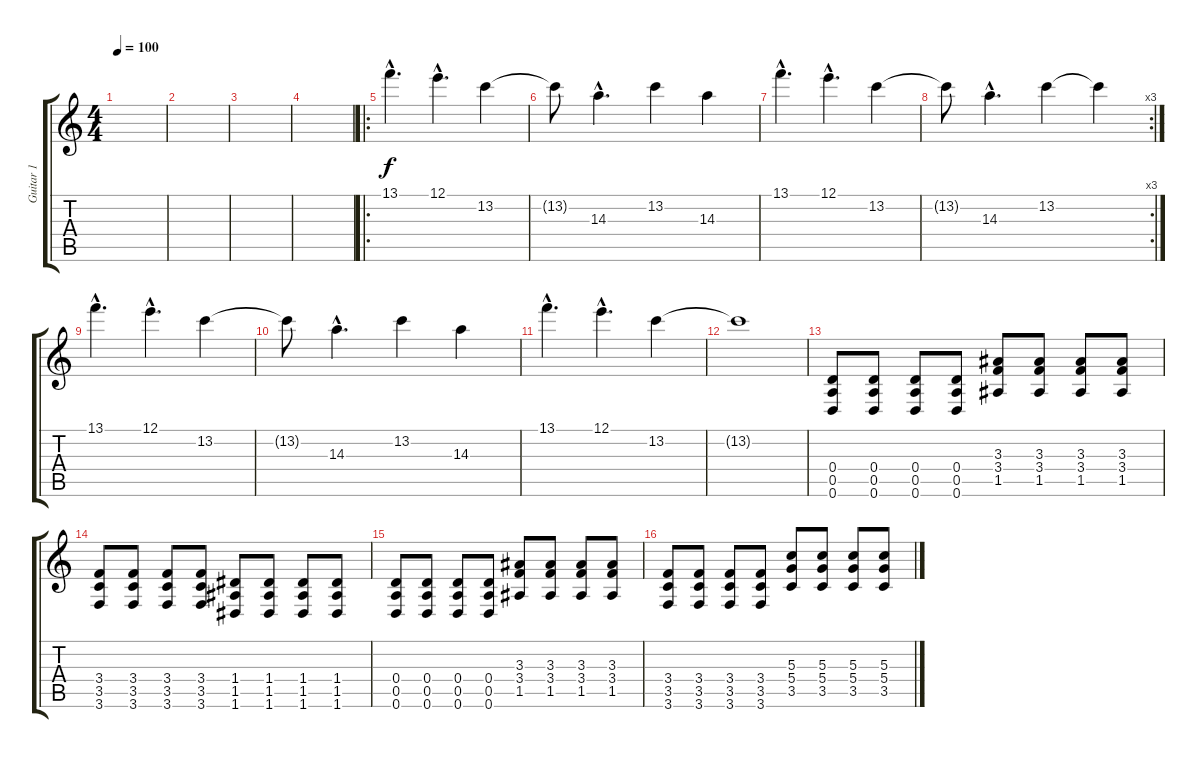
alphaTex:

\track ("Guitar 1" "Guitar 1") {instrument distortionguitar}
\staff {score tabs}
\tuning (E4 B3 G3 D3 A2 D2) {hide}
\ts (4 4)
\tempo 100
\clef g2
\ks c
|
|
|
|
\ro
13.1{hac}.4{d} 12.1{hac}.4{d} 13.2.4 |
13.2{t}.8 14.3{hac}.4{d} 13.2.4 14.3.4 |
13.1{hac}.4{d} 12.1{hac}.4{d} 13.2.4 |
\rc 3
13.2{t}.8 14.3{hac}.4{d} 13.2.4 13.2{t}.4 |
13.1{hac}.4{d} 12.1{hac}.4{d} 13.2.4 |
13.2{t}.8 14.3{hac}.4{d} 13.2.4 14.3.4 |
13.1{hac}.4{d} 12.1{hac}.4{d} 13.2.4 |
13.2{t}.1 |
(0.4 0.5 0.6).8 (0.4 0.5 0.6).8 (0.4 0.5 0.6).8 (0.4 0.5 0.6).8 (3.3 3.4 1.5).8 (3.3 3.4 1.5).8 (3.3 3.4 1.5).8 (3.3 3.4 1.5).8 |
(3.4 3.5 3.6).8 (3.4 3.5 3.6).8 (3.4 3.5 3.6).8 (3.4 3.5 3.6).8 (1.4 1.5 1.6).8 (1.4 1.5 1.6).8 (1.4 1.5 1.6).8 (1.4 1.5 1.6).8 |
(0.4 0.5 0.6).8 (0.4 0.5 0.6).8 (0.4 0.5 0.6).8 (0.4 0.5 0.6).8 (3.3 3.4 1.5).8 (3.3 3.4 1.5).8 (3.3 3.4 1.5).8 (3.3 3.4 1.5).8 |
(3.4 3.5 3.6).8 (3.4 3.5 3.6).8 (3.4 3.5 3.6).8 (3.4 3.5 3.6).8 (5.3 5.4 3.5).8 (5.3 5.4 3.5).8 (5.3 5.4 3.5).8 (5.3 5.4 3.5).8
